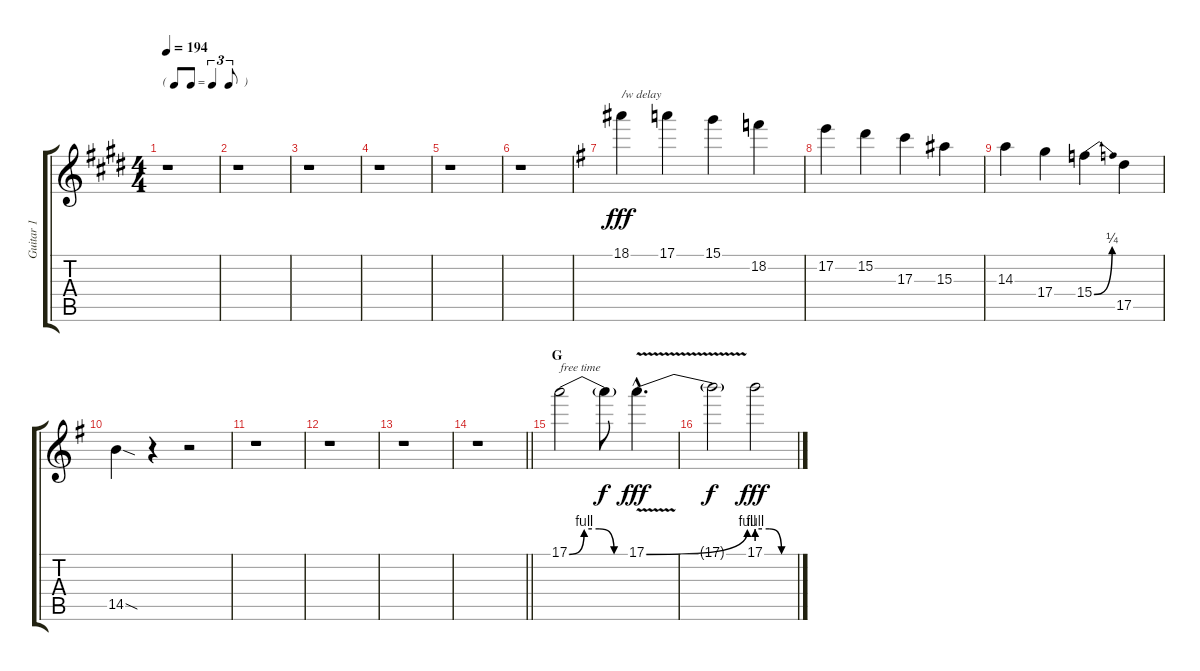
\track ("Guitar 1" "Guitar 1") {instrument distortionguitar}
\staff {score tabs}
\tuning (E4 B3 G3 D3 A2 E2) {hide}
\ts (4 4)
\tf triplet8th
\tempo 194
\clef g2
\ks e
r.1{dy f} |
r.1 |
r.1 |
r.1 |
r.1 |
r.1 |
\ks g
18.1.4{txt "/w delay" dy fff} 17.1.4 15.1.4 18.2.4 |
17.2.4 15.2.4 17.3.4 15.3.4 |
14.3.4 17.4.4 15.4{be (bend 0 0 60 1)}.4 17.5.4 |
14.5{sod}.4 r.4 r.2 |
r.1 |
r.1 |
r.1 |
\barLineRight lightlight
r.1 |
\section ("" "G")
17.1{be (custom 0 0 15 4 30 4 45 0 60 0)}.2{txt "free time"} 17.1{t}.8{dy f} 17.1{be (bend 0 0 60 4) v hac}.4{d dy fff} |
17.1{t}.2{dy f} 17.1{be (custom 0 4 20 4 40 0 60 0)}.2{dy fff}
